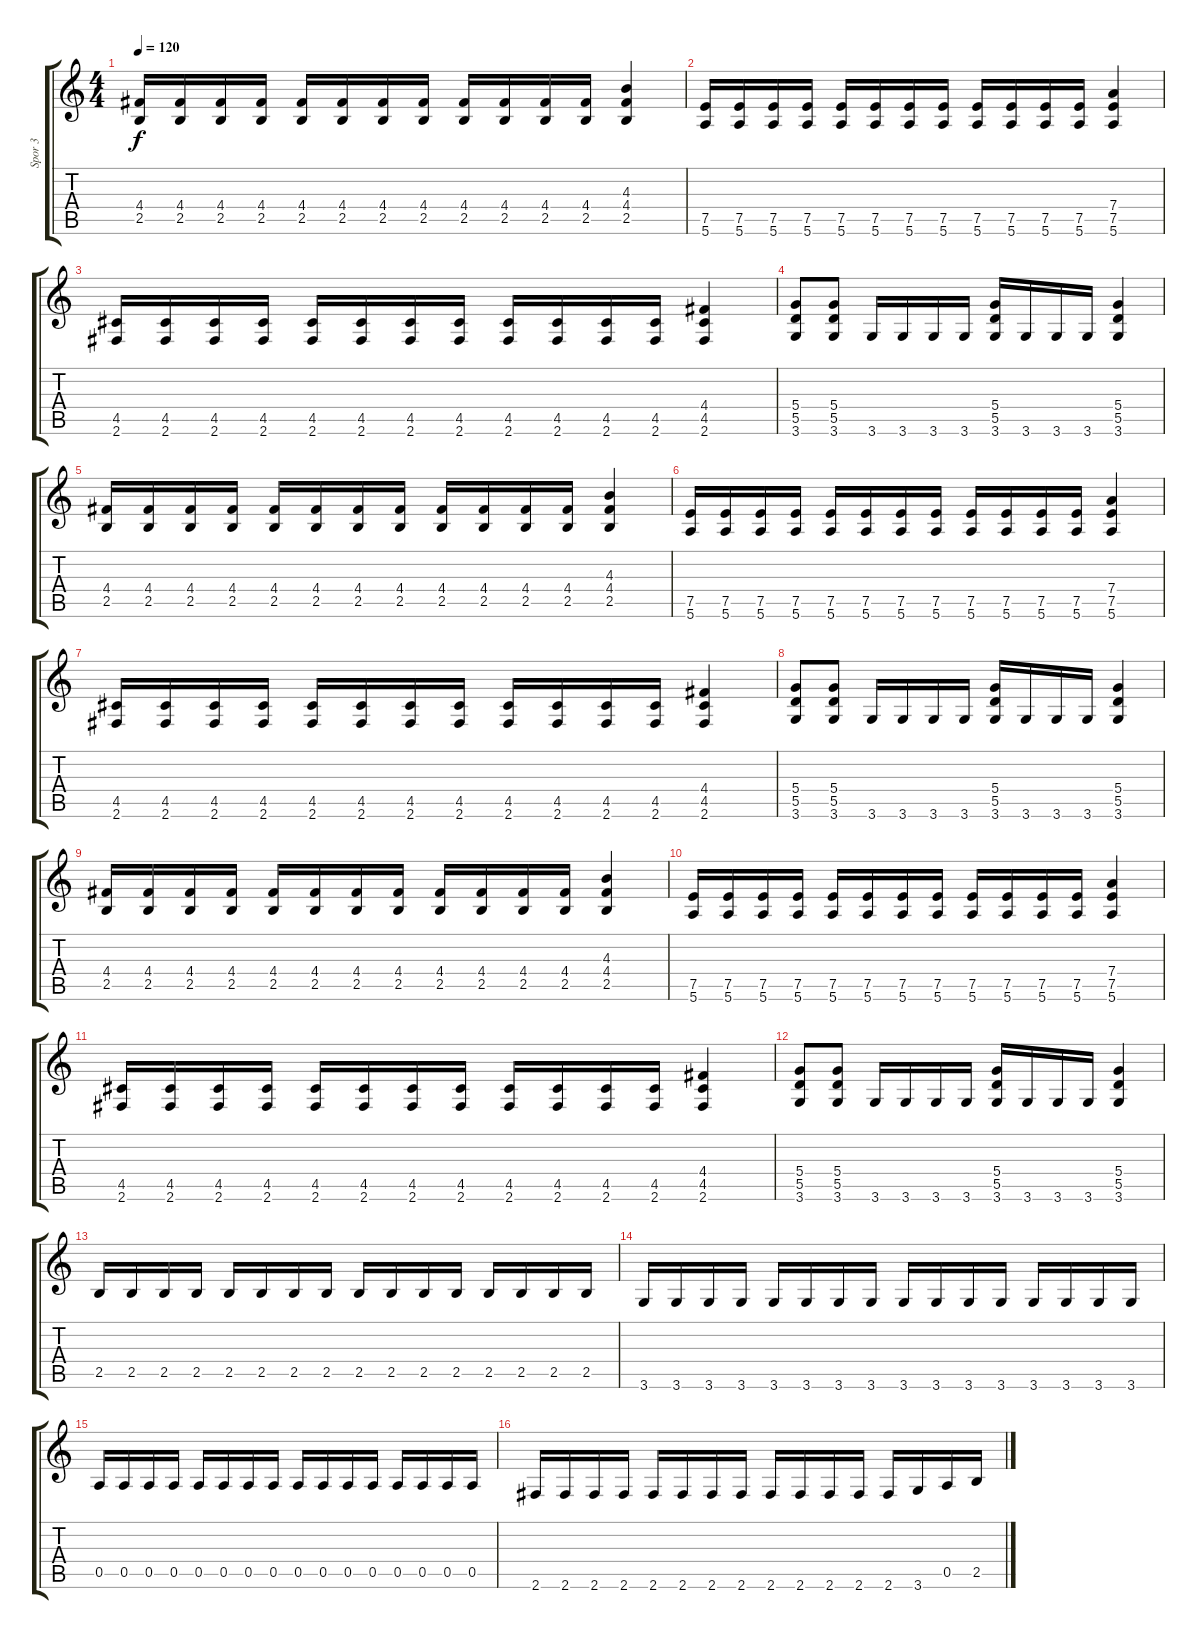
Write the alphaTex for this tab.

\track ("Spor 3" "Spor 3") {instrument distortionguitar}
\staff {score tabs}
\tuning (E4 B3 G3 D3 A2 E2) {hide}
\ts (4 4)
\tempo 120
\clef g2
\ks c
(4.4 2.5).16{dy f} (4.4 2.5).16 (4.4 2.5).16 (4.4 2.5).16 (4.4 2.5).16 (4.4 2.5).16 (4.4 2.5).16 (4.4 2.5).16 (4.4 2.5).16 (4.4 2.5).16 (4.4 2.5).16 (4.4 2.5).16 (4.3 4.4 2.5).4 |
(7.5 5.6).16 (7.5 5.6).16 (7.5 5.6).16 (7.5 5.6).16 (7.5 5.6).16 (7.5 5.6).16 (7.5 5.6).16 (7.5 5.6).16 (7.5 5.6).16 (7.5 5.6).16 (7.5 5.6).16 (7.5 5.6).16 (7.4 7.5 5.6).4 |
(4.5 2.6).16 (4.5 2.6).16 (4.5 2.6).16 (4.5 2.6).16 (4.5 2.6).16 (4.5 2.6).16 (4.5 2.6).16 (4.5 2.6).16 (4.5 2.6).16 (4.5 2.6).16 (4.5 2.6).16 (4.5 2.6).16 (4.4 4.5 2.6).4 |
(5.4 5.5 3.6).8 (5.4 5.5 3.6).8 3.6.16 3.6.16 3.6.16 3.6.16 (5.4 5.5 3.6).16 3.6.16 3.6.16 3.6.16 (5.4 5.5 3.6).4 |
(4.4 2.5).16 (4.4 2.5).16 (4.4 2.5).16 (4.4 2.5).16 (4.4 2.5).16 (4.4 2.5).16 (4.4 2.5).16 (4.4 2.5).16 (4.4 2.5).16 (4.4 2.5).16 (4.4 2.5).16 (4.4 2.5).16 (4.3 4.4 2.5).4 |
(7.5 5.6).16 (7.5 5.6).16 (7.5 5.6).16 (7.5 5.6).16 (7.5 5.6).16 (7.5 5.6).16 (7.5 5.6).16 (7.5 5.6).16 (7.5 5.6).16 (7.5 5.6).16 (7.5 5.6).16 (7.5 5.6).16 (7.4 7.5 5.6).4 |
(4.5 2.6).16 (4.5 2.6).16 (4.5 2.6).16 (4.5 2.6).16 (4.5 2.6).16 (4.5 2.6).16 (4.5 2.6).16 (4.5 2.6).16 (4.5 2.6).16 (4.5 2.6).16 (4.5 2.6).16 (4.5 2.6).16 (4.4 4.5 2.6).4 |
(5.4 5.5 3.6).8 (5.4 5.5 3.6).8 3.6.16 3.6.16 3.6.16 3.6.16 (5.4 5.5 3.6).16 3.6.16 3.6.16 3.6.16 (5.4 5.5 3.6).4 |
(4.4 2.5).16 (4.4 2.5).16 (4.4 2.5).16 (4.4 2.5).16 (4.4 2.5).16 (4.4 2.5).16 (4.4 2.5).16 (4.4 2.5).16 (4.4 2.5).16 (4.4 2.5).16 (4.4 2.5).16 (4.4 2.5).16 (4.3 4.4 2.5).4 |
(7.5 5.6).16 (7.5 5.6).16 (7.5 5.6).16 (7.5 5.6).16 (7.5 5.6).16 (7.5 5.6).16 (7.5 5.6).16 (7.5 5.6).16 (7.5 5.6).16 (7.5 5.6).16 (7.5 5.6).16 (7.5 5.6).16 (7.4 7.5 5.6).4 |
(4.5 2.6).16 (4.5 2.6).16 (4.5 2.6).16 (4.5 2.6).16 (4.5 2.6).16 (4.5 2.6).16 (4.5 2.6).16 (4.5 2.6).16 (4.5 2.6).16 (4.5 2.6).16 (4.5 2.6).16 (4.5 2.6).16 (4.4 4.5 2.6).4 |
(5.4 5.5 3.6).8 (5.4 5.5 3.6).8 3.6.16 3.6.16 3.6.16 3.6.16 (5.4 5.5 3.6).16 3.6.16 3.6.16 3.6.16 (5.4 5.5 3.6).4 |
2.5.16 2.5.16 2.5.16 2.5.16 2.5.16 2.5.16 2.5.16 2.5.16 2.5.16 2.5.16 2.5.16 2.5.16 2.5.16 2.5.16 2.5.16 2.5.16 |
3.6.16 3.6.16 3.6.16 3.6.16 3.6.16 3.6.16 3.6.16 3.6.16 3.6.16 3.6.16 3.6.16 3.6.16 3.6.16 3.6.16 3.6.16 3.6.16 |
0.5.16 0.5.16 0.5.16 0.5.16 0.5.16 0.5.16 0.5.16 0.5.16 0.5.16 0.5.16 0.5.16 0.5.16 0.5.16 0.5.16 0.5.16 0.5.16 |
2.6.16 2.6.16 2.6.16 2.6.16 2.6.16 2.6.16 2.6.16 2.6.16 2.6.16 2.6.16 2.6.16 2.6.16 2.6.16 3.6.16 0.5.16 2.5.16
